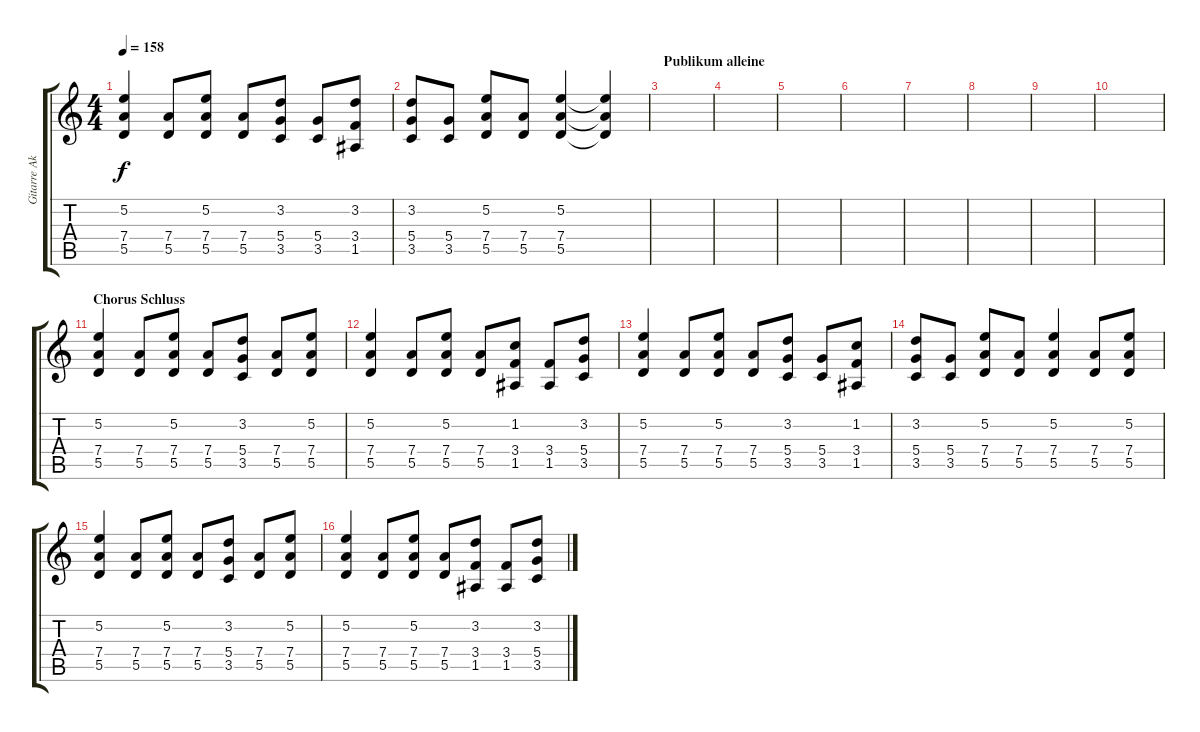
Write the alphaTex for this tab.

\track ("Gitarre Akkustik" "Gitarre Ak") {instrument acousticguitarsteel}
\staff {score tabs}
\tuning (E4 B3 G3 D3 A2 D2) {hide}
\ts (4 4)
\tempo 158
\clef g2
\ks c
(5.2 7.4 5.5).4{dy f} (7.4 5.5).8 (5.2 7.4 5.5).8 (7.4 5.5).8 (3.2 5.4 3.5).8 (5.4 3.5).8 (3.2 3.4 1.5).8 |
(3.2 5.4 3.5).8 (5.4 3.5).8 (5.2 7.4 5.5).8 (7.4 5.5).8 (5.2 7.4 5.5).4 (5.2{t} 7.4{t} 5.5{t}).4 |
\section ("" "Publikum alleine")
|
|
|
|
|
|
|
|
\section ("" "Chorus Schluss")
(5.2 7.4 5.5).4 (7.4 5.5).8 (5.2 7.4 5.5).8 (7.4 5.5).8 (3.2 5.4 3.5).8 (7.4 5.5).8 (5.2 7.4 5.5).8 |
(5.2 7.4 5.5).4 (7.4 5.5).8 (5.2 7.4 5.5).8 (7.4 5.5).8 (1.2 3.4 1.5).8 (3.4 1.5).8 (3.2 5.4 3.5).8 |
(5.2 7.4 5.5).4 (7.4 5.5).8 (5.2 7.4 5.5).8 (7.4 5.5).8 (3.2 5.4 3.5).8 (5.4 3.5).8 (1.2 3.4 1.5).8 |
(3.2 5.4 3.5).8 (5.4 3.5).8 (5.2 7.4 5.5).8 (7.4 5.5).8 (5.2 7.4 5.5).4 (7.4 5.5).8 (5.2 7.4 5.5).8 |
(5.2 7.4 5.5).4 (7.4 5.5).8 (5.2 7.4 5.5).8 (7.4 5.5).8 (3.2 5.4 3.5).8 (7.4 5.5).8 (5.2 7.4 5.5).8 |
(5.2 7.4 5.5).4 (7.4 5.5).8 (5.2 7.4 5.5).8 (7.4 5.5).8 (3.2 3.4 1.5).8 (3.4 1.5).8 (3.2 5.4 3.5).8
